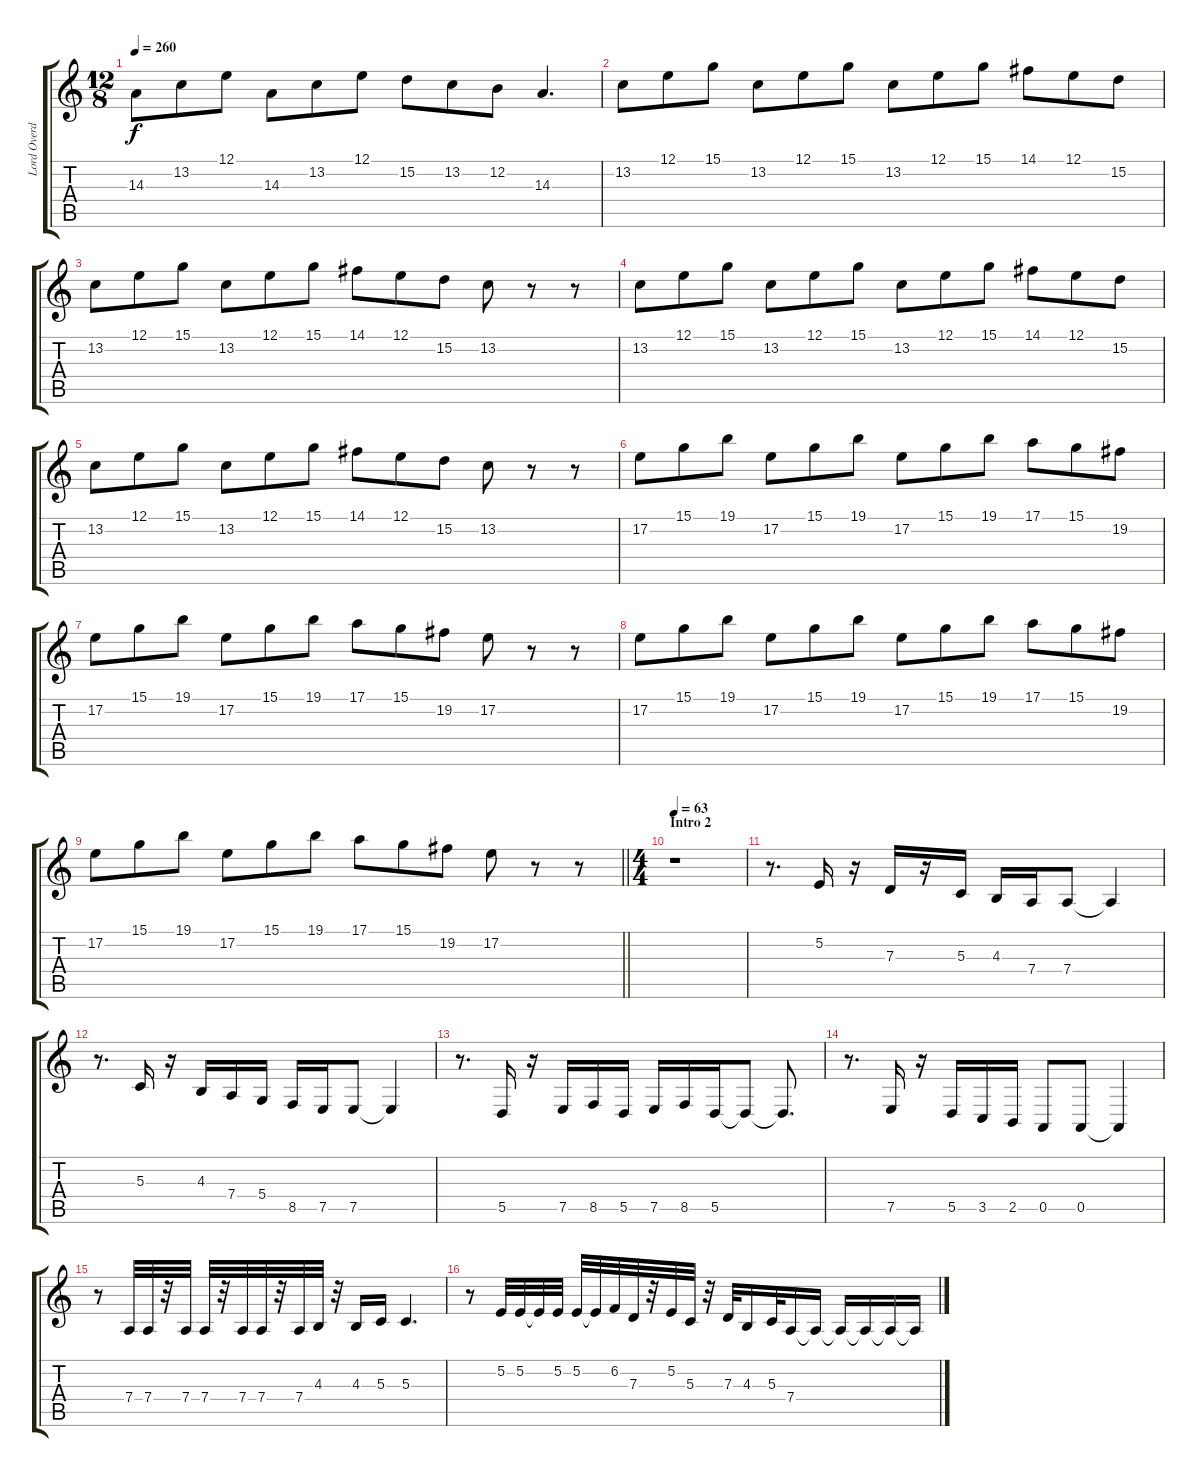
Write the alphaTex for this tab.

\track ("Lord Overdub" "Lord Overd") {instrument drawbarorgan}
\staff {score tabs}
\tuning (E4 B3 G3 D3 A2 E2) {hide}
\ts (12 8)
\tempo 260
\clef g2
\ks c
14.3.8{dy f} 13.2.8 12.1.8 14.3.8 13.2.8 12.1.8 15.2.8 13.2.8 12.2.8 14.3.4{d} |
13.2.8 12.1.8 15.1.8 13.2.8 12.1.8 15.1.8 13.2.8 12.1.8 15.1.8 14.1.8 12.1.8 15.2.8 |
13.2.8 12.1.8 15.1.8 13.2.8 12.1.8 15.1.8 14.1.8 12.1.8 15.2.8 13.2.8 r.8 r.8 |
13.2.8 12.1.8 15.1.8 13.2.8 12.1.8 15.1.8 13.2.8 12.1.8 15.1.8 14.1.8 12.1.8 15.2.8 |
13.2.8 12.1.8 15.1.8 13.2.8 12.1.8 15.1.8 14.1.8 12.1.8 15.2.8 13.2.8 r.8 r.8 |
17.2.8 15.1.8 19.1.8 17.2.8 15.1.8 19.1.8 17.2.8 15.1.8 19.1.8 17.1.8 15.1.8 19.2.8 |
17.2.8 15.1.8 19.1.8 17.2.8 15.1.8 19.1.8 17.1.8 15.1.8 19.2.8 17.2.8 r.8 r.8 |
17.2.8 15.1.8 19.1.8 17.2.8 15.1.8 19.1.8 17.2.8 15.1.8 19.1.8 17.1.8 15.1.8 19.2.8 |
\barLineRight lightlight
17.2.8 15.1.8 19.1.8 17.2.8 15.1.8 19.1.8 17.1.8 15.1.8 19.2.8 17.2.8 r.8 r.8 |
\ts (4 4)
\section ("" "Intro 2")
\tempo 63
r.1 |
r.8{d} 5.2.16 r.16 7.3.16 r.16 5.3.16 4.3.16 7.4.16 7.4.8 7.4{t}.4 |
r.8{d} 5.3.16 r.16 4.3.16 7.4.16 5.4.16 8.5.16 7.5.16 7.5.8 7.5{t}.4 |
r.8{d} 5.5.16 r.16 7.5.16 8.5.16 5.5.16 7.5.16 8.5.16 5.5.16 5.5{t}.8 5.5{t}.8{d} |
r.8{d} 7.5.16 r.16 5.5.16 3.5.16 2.5.16 0.5.8 0.5.8 0.5{t}.4 |
r.8 7.4.32 7.4.32 r.32 7.4.32 7.4.32 r.32 7.4.32 7.4.32 r.32 7.4.32 4.3.32 r.32 4.3.16 5.3.16 5.3.4{d} |
r.8 5.2.32 5.2.32 5.2{t}.32 5.2.32 5.2.32 5.2{t}.32 6.2.32 7.3.32 r.32 5.2.32 5.3.32 r.32 7.3.32 4.3.16 5.3.32 7.4.16 7.4{t}.16 7.4{t}.16 7.4{t}.16 7.4{t}.16 7.4{t}.16
